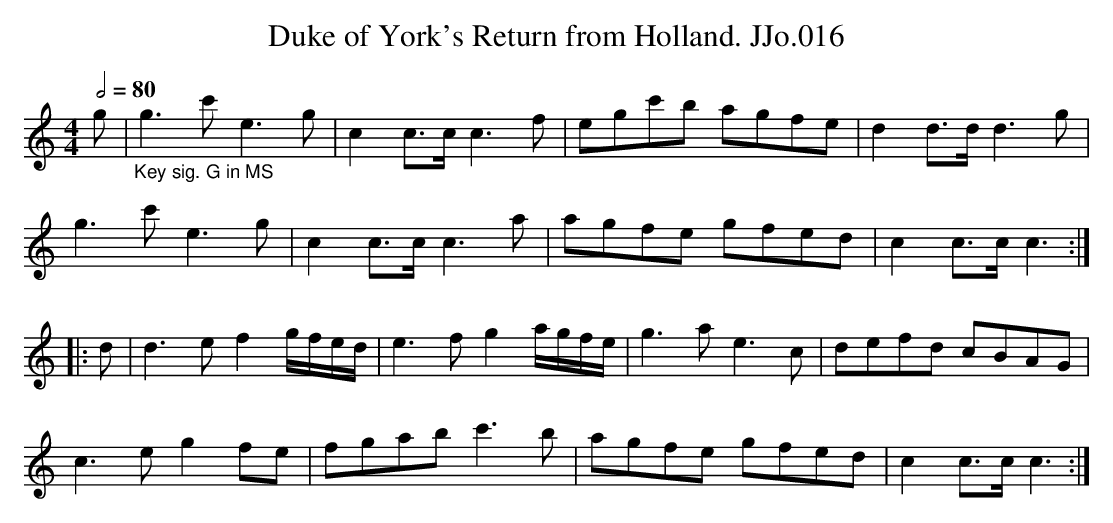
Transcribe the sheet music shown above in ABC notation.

X:1
T:Duke of York's Return from Holland. JJo.016
M:4/4
L:1/8
Q:1/2=80
K:C major
g|"_Key sig. G in MS"g3c'e3g|c2c>cc3f|egc'b agfe|d2d>dd3g|!
g3c'e3g|c2c>cc3a|agfe gfed|c2c>cc3::!
d|d3ef2 g/f/e/d/|e3fg2 a/g/f/e/|g3ae3c|defd cBAG|!
c3eg2fe|fgab c'3b|agfe gfed|c2c>cc3:|
